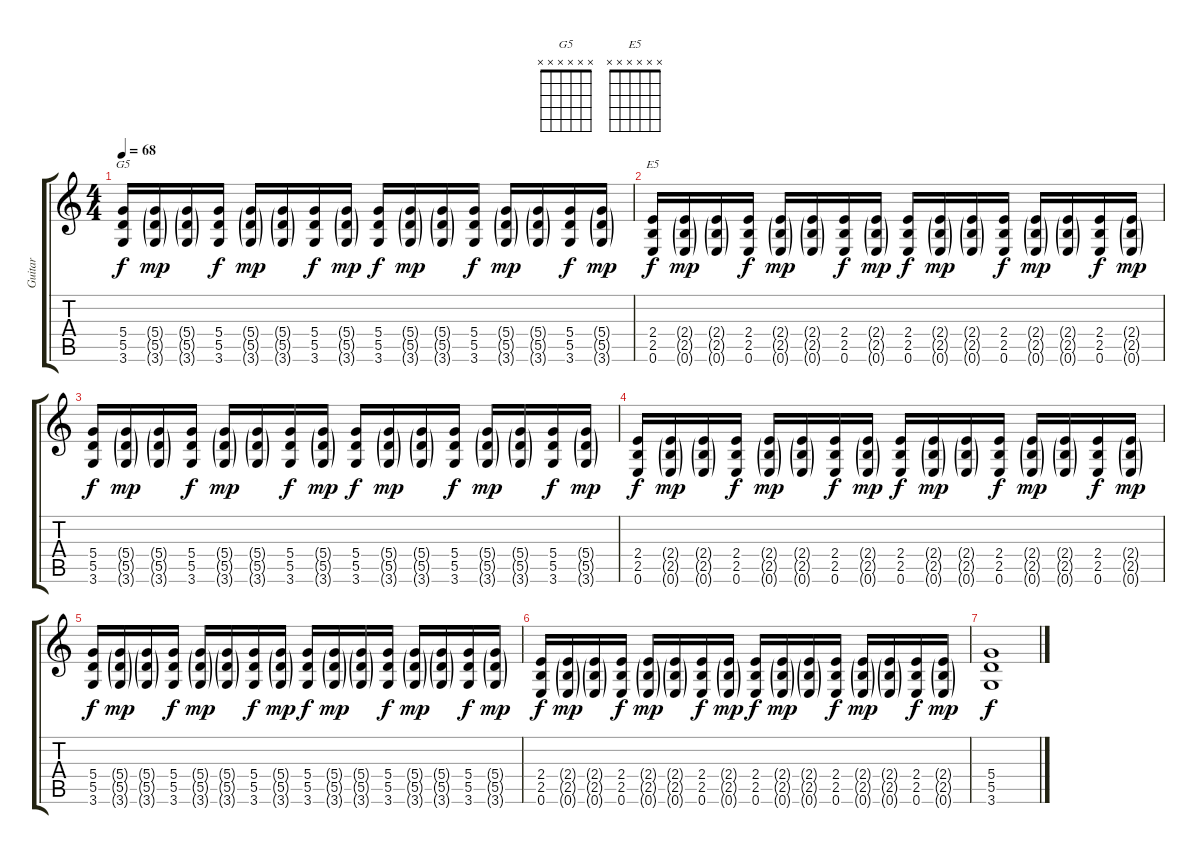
\track ("Guitar" "Guitar") {instrument overdrivenguitar}
\staff {score tabs}
\tuning (E4 B3 G3 D3 A2 E2) {hide}
\chord ("G5" x x x x x x)
\chord ("E5" x x x x x x)
\ts (4 4)
\tempo 68
\clef g2
\ks c
(5.4 5.5 3.6).16{ch "G5" dy f} (5.4{g} 5.5{g} 3.6{g}).16{dy mp} (5.4{g} 5.5{g} 3.6{g}).16 (5.4 5.5 3.6).16{dy f} (5.4{g} 5.5{g} 3.6{g}).16{dy mp} (5.4{g} 5.5{g} 3.6{g}).16 (5.4 5.5 3.6).16{dy f} (5.4{g} 5.5{g} 3.6{g}).16{dy mp} (5.4 5.5 3.6).16{dy f} (5.4{g} 5.5{g} 3.6{g}).16{dy mp} (5.4{g} 5.5{g} 3.6{g}).16 (5.4 5.5 3.6).16{dy f} (5.4{g} 5.5{g} 3.6{g}).16{dy mp} (5.4{g} 5.5{g} 3.6{g}).16 (5.4 5.5 3.6).16{dy f} (5.4{g} 5.5{g} 3.6{g}).16{dy mp} |
(2.4 2.5 0.6).16{ch "E5" dy f} (2.4{g} 2.5{g} 0.6{g}).16{dy mp} (2.4{g} 2.5{g} 0.6{g}).16 (2.4 2.5 0.6).16{dy f} (2.4{g} 2.5{g} 0.6{g}).16{dy mp} (2.4{g} 2.5{g} 0.6{g}).16 (2.4 2.5 0.6).16{dy f} (2.4{g} 2.5{g} 0.6{g}).16{dy mp} (2.4 2.5 0.6).16{dy f} (2.4{g} 2.5{g} 0.6{g}).16{dy mp} (2.4{g} 2.5{g} 0.6{g}).16 (2.4 2.5 0.6).16{dy f} (2.4{g} 2.5{g} 0.6{g}).16{dy mp} (2.4{g} 2.5{g} 0.6{g}).16 (2.4 2.5 0.6).16{dy f} (2.4{g} 2.5{g} 0.6{g}).16{dy mp} |
(5.4 5.5 3.6).16{dy f} (5.4{g} 5.5{g} 3.6{g}).16{dy mp} (5.4{g} 5.5{g} 3.6{g}).16 (5.4 5.5 3.6).16{dy f} (5.4{g} 5.5{g} 3.6{g}).16{dy mp} (5.4{g} 5.5{g} 3.6{g}).16 (5.4 5.5 3.6).16{dy f} (5.4{g} 5.5{g} 3.6{g}).16{dy mp} (5.4 5.5 3.6).16{dy f} (5.4{g} 5.5{g} 3.6{g}).16{dy mp} (5.4{g} 5.5{g} 3.6{g}).16 (5.4 5.5 3.6).16{dy f} (5.4{g} 5.5{g} 3.6{g}).16{dy mp} (5.4{g} 5.5{g} 3.6{g}).16 (5.4 5.5 3.6).16{dy f} (5.4{g} 5.5{g} 3.6{g}).16{dy mp} |
(2.4 2.5 0.6).16{dy f} (2.4{g} 2.5{g} 0.6{g}).16{dy mp} (2.4{g} 2.5{g} 0.6{g}).16 (2.4 2.5 0.6).16{dy f} (2.4{g} 2.5{g} 0.6{g}).16{dy mp} (2.4{g} 2.5{g} 0.6{g}).16 (2.4 2.5 0.6).16{dy f} (2.4{g} 2.5{g} 0.6{g}).16{dy mp} (2.4 2.5 0.6).16{dy f} (2.4{g} 2.5{g} 0.6{g}).16{dy mp} (2.4{g} 2.5{g} 0.6{g}).16 (2.4 2.5 0.6).16{dy f} (2.4{g} 2.5{g} 0.6{g}).16{dy mp} (2.4{g} 2.5{g} 0.6{g}).16 (2.4 2.5 0.6).16{dy f} (2.4{g} 2.5{g} 0.6{g}).16{dy mp} |
(5.4 5.5 3.6).16{dy f} (5.4{g} 5.5{g} 3.6{g}).16{dy mp} (5.4{g} 5.5{g} 3.6{g}).16 (5.4 5.5 3.6).16{dy f} (5.4{g} 5.5{g} 3.6{g}).16{dy mp} (5.4{g} 5.5{g} 3.6{g}).16 (5.4 5.5 3.6).16{dy f} (5.4{g} 5.5{g} 3.6{g}).16{dy mp} (5.4 5.5 3.6).16{dy f} (5.4{g} 5.5{g} 3.6{g}).16{dy mp} (5.4{g} 5.5{g} 3.6{g}).16 (5.4 5.5 3.6).16{dy f} (5.4{g} 5.5{g} 3.6{g}).16{dy mp} (5.4{g} 5.5{g} 3.6{g}).16 (5.4 5.5 3.6).16{dy f} (5.4{g} 5.5{g} 3.6{g}).16{dy mp} |
(2.4 2.5 0.6).16{dy f} (2.4{g} 2.5{g} 0.6{g}).16{dy mp} (2.4{g} 2.5{g} 0.6{g}).16 (2.4 2.5 0.6).16{dy f} (2.4{g} 2.5{g} 0.6{g}).16{dy mp} (2.4{g} 2.5{g} 0.6{g}).16 (2.4 2.5 0.6).16{dy f} (2.4{g} 2.5{g} 0.6{g}).16{dy mp} (2.4 2.5 0.6).16{dy f} (2.4{g} 2.5{g} 0.6{g}).16{dy mp} (2.4{g} 2.5{g} 0.6{g}).16 (2.4 2.5 0.6).16{dy f} (2.4{g} 2.5{g} 0.6{g}).16{dy mp} (2.4{g} 2.5{g} 0.6{g}).16 (2.4 2.5 0.6).16{dy f} (2.4{g} 2.5{g} 0.6{g}).16{dy mp} |
(5.4 5.5 3.6).1{dy f}
